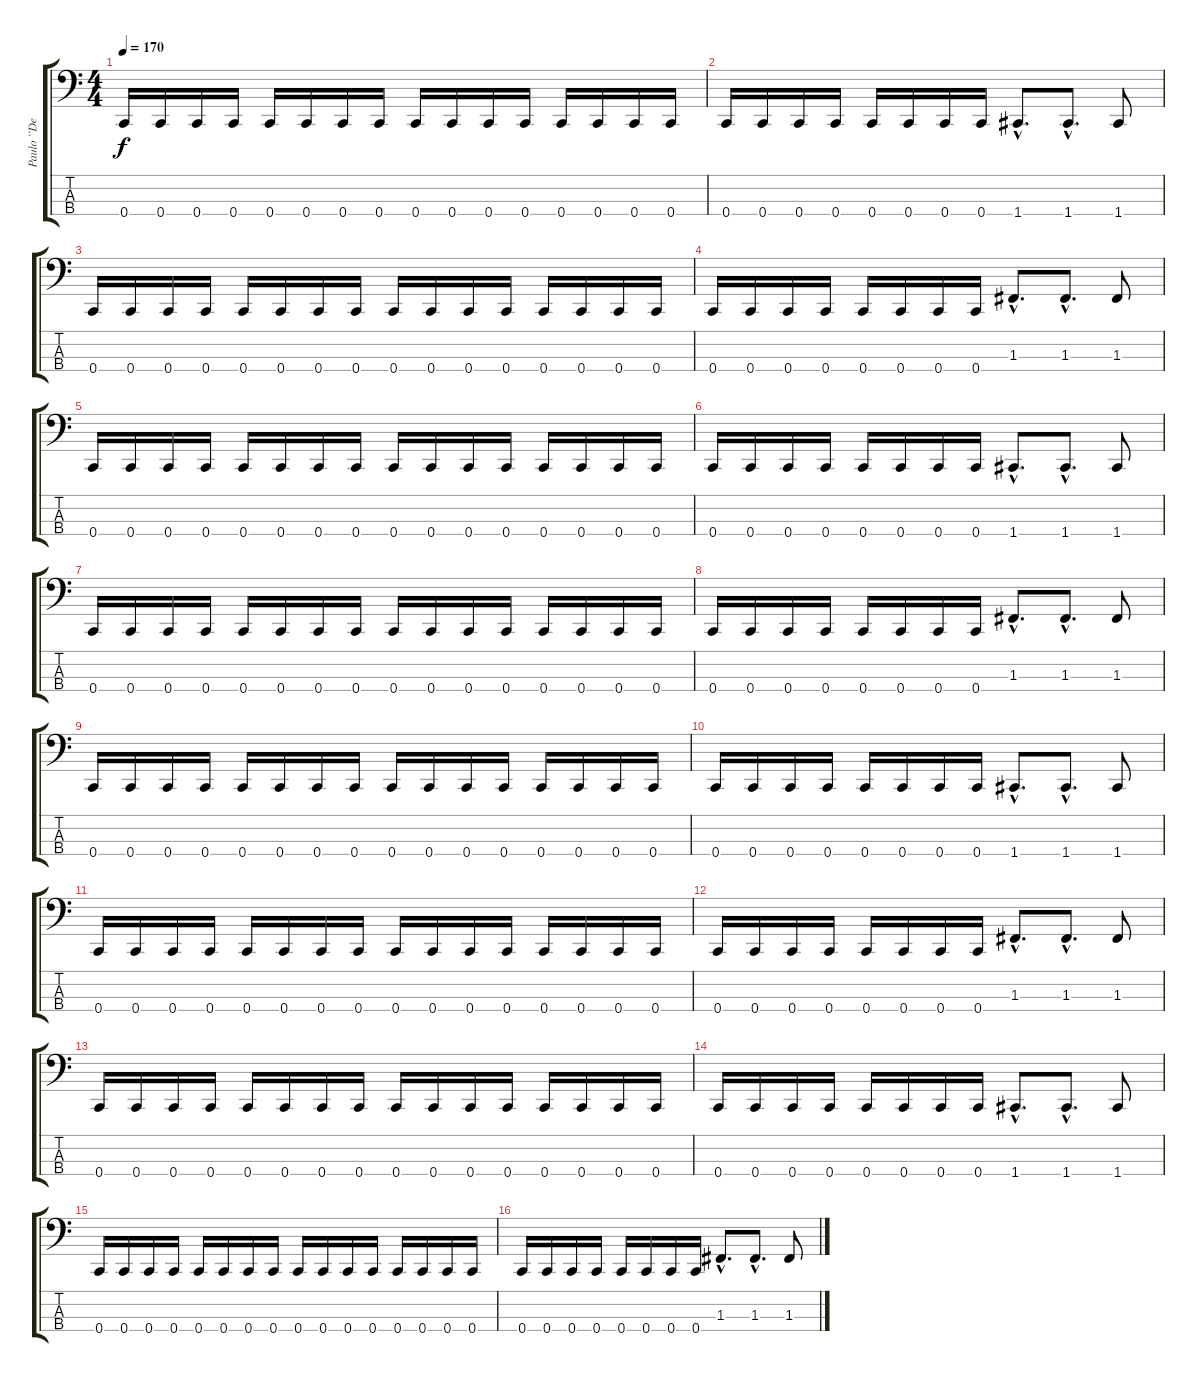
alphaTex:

\track ("Paulo ``Destructor`` Pinto Jr" "Paulo ``De") {instrument electricbasspick}
\staff {score tabs}
\tuning (Eb2 Bb1 F1 C1) {hide}
\ts (4 4)
\tempo 170
\clef f4
\ks c
0.4.16{dy f instrument electricbasspick} 0.4.16 0.4.16 0.4.16 0.4.16 0.4.16 0.4.16 0.4.16 0.4.16 0.4.16 0.4.16 0.4.16 0.4.16 0.4.16 0.4.16 0.4.16 |
0.4.16 0.4.16 0.4.16 0.4.16 0.4.16 0.4.16 0.4.16 0.4.16 1.4{hac}.8{d} 1.4{hac}.8{d} 1.4.8 |
0.4.16 0.4.16 0.4.16 0.4.16 0.4.16 0.4.16 0.4.16 0.4.16 0.4.16 0.4.16 0.4.16 0.4.16 0.4.16 0.4.16 0.4.16 0.4.16 |
0.4.16 0.4.16 0.4.16 0.4.16 0.4.16 0.4.16 0.4.16 0.4.16 1.3{hac}.8{d} 1.3{hac}.8{d} 1.3.8 |
0.4.16 0.4.16 0.4.16 0.4.16 0.4.16 0.4.16 0.4.16 0.4.16 0.4.16 0.4.16 0.4.16 0.4.16 0.4.16 0.4.16 0.4.16 0.4.16 |
0.4.16 0.4.16 0.4.16 0.4.16 0.4.16 0.4.16 0.4.16 0.4.16 1.4{hac}.8{d} 1.4{hac}.8{d} 1.4.8 |
0.4.16 0.4.16 0.4.16 0.4.16 0.4.16 0.4.16 0.4.16 0.4.16 0.4.16 0.4.16 0.4.16 0.4.16 0.4.16 0.4.16 0.4.16 0.4.16 |
0.4.16 0.4.16 0.4.16 0.4.16 0.4.16 0.4.16 0.4.16 0.4.16 1.3{hac}.8{d} 1.3{hac}.8{d} 1.3.8 |
0.4.16 0.4.16 0.4.16 0.4.16 0.4.16 0.4.16 0.4.16 0.4.16 0.4.16 0.4.16 0.4.16 0.4.16 0.4.16 0.4.16 0.4.16 0.4.16 |
0.4.16 0.4.16 0.4.16 0.4.16 0.4.16 0.4.16 0.4.16 0.4.16 1.4{hac}.8{d} 1.4{hac}.8{d} 1.4.8 |
0.4.16 0.4.16 0.4.16 0.4.16 0.4.16 0.4.16 0.4.16 0.4.16 0.4.16 0.4.16 0.4.16 0.4.16 0.4.16 0.4.16 0.4.16 0.4.16 |
0.4.16 0.4.16 0.4.16 0.4.16 0.4.16 0.4.16 0.4.16 0.4.16 1.3{hac}.8{d} 1.3{hac}.8{d} 1.3.8 |
0.4.16 0.4.16 0.4.16 0.4.16 0.4.16 0.4.16 0.4.16 0.4.16 0.4.16 0.4.16 0.4.16 0.4.16 0.4.16 0.4.16 0.4.16 0.4.16 |
0.4.16 0.4.16 0.4.16 0.4.16 0.4.16 0.4.16 0.4.16 0.4.16 1.4{hac}.8{d} 1.4{hac}.8{d} 1.4.8 |
0.4.16 0.4.16 0.4.16 0.4.16 0.4.16 0.4.16 0.4.16 0.4.16 0.4.16 0.4.16 0.4.16 0.4.16 0.4.16 0.4.16 0.4.16 0.4.16 |
0.4.16 0.4.16 0.4.16 0.4.16 0.4.16 0.4.16 0.4.16 0.4.16 1.3{hac}.8{d} 1.3{hac}.8{d} 1.3.8
